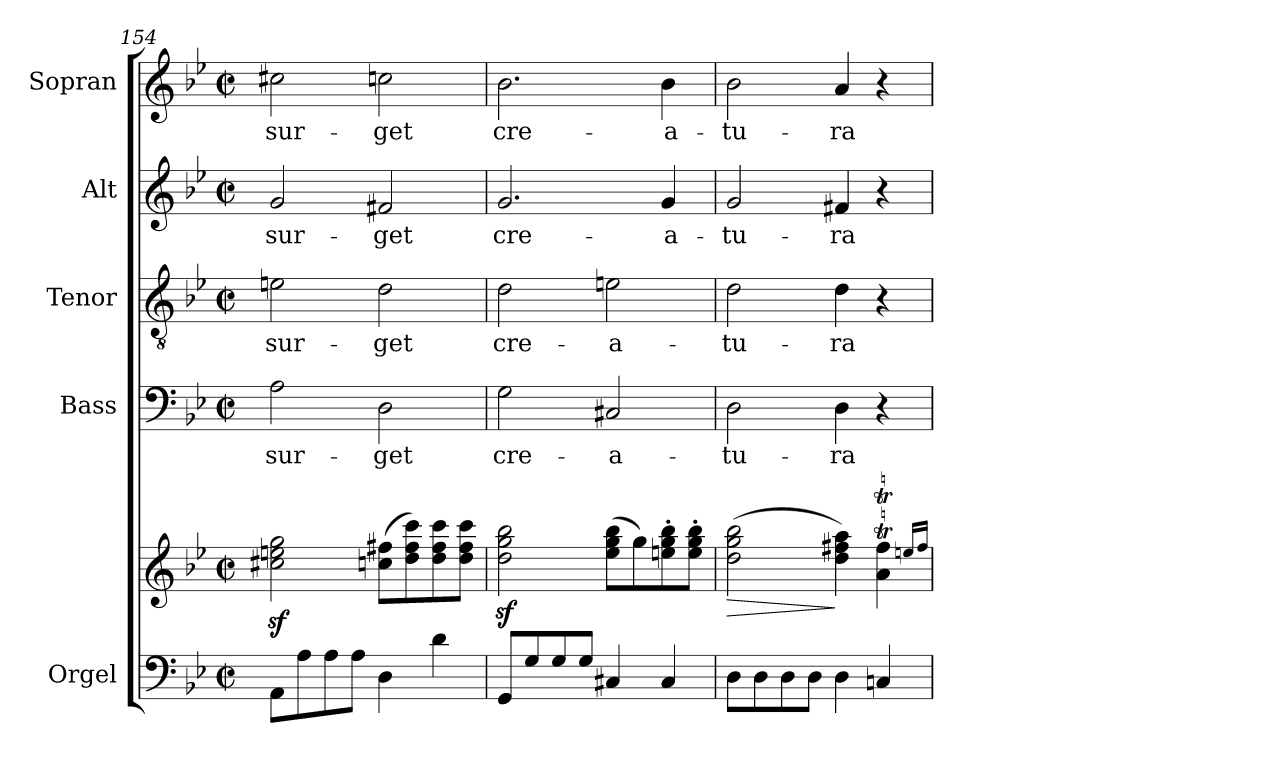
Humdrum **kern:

**kern	**kern	**dynam	**kern	**text	**kern	**text	**kern	**text	**kern	**text
*part5	*part5	*part5	*part4	*part4	*part3	*part3	*part2	*part2	*part1	*part1
*staff6	*staff5	*staff5/6	*staff4	*staff4	*staff3	*staff3	*staff2	*staff2	*staff1	*staff1
*I"Orgel	*	*	*I"Bass	*	*I"Tenor	*	*I"Alt	*	*I"Sopran	*
*I'Org.	*	*	*I'B.	*	*I'T.	*	*I'A.	*	*I'S.	*
*clefF4	*clefG2	*	*clefF4	*	*clefGv2	*	*clefG2	*	*clefG2	*
*k[b-e-]	*k[b-e-]	*	*k[b-e-]	*	*k[b-e-]	*	*k[b-e-]	*	*k[b-e-]	*
*B-:	*B-:	*	*B-:	*	*B-:	*	*B-:	*	*B-:	*
*M2/2	*M2/2	*	*M2/2	*	*M2/2	*	*M2/2	*	*M2/2	*
*met(c|)	*met(c|)	*	*met(c|)	*	*met(c|)	*	*met(c|)	*	*met(c|)	*
=154	=154	=154	=154	=154	=154	=154	=154	=154	=154	=154
!	!	!	!	!LO:LY:b	!	!LO:LY:b	!	!LO:LY:b	!	!LO:LY:b
8AA\L	2cc#X\z< 2een\z< 2gg\z<	.	2A\	-sur-	2en\	-sur-	2g/	-sur-	2cc#X\	-sur-
8A\	.	.	.	.	.	.	.	.	.	.
8A\	.	.	.	.	.	.	.	.	.	.
8A\J	.	.	.	.	.	.	.	.	.	.
!	!	!	!	!LO:LY:b	!	!LO:LY:b	!	!LO:LY:b	!	!LO:LY:b
4D\	(>8ccn\ 8ff#X\L	.	2D\	-get	2d\	-get	2f#X/	-get	2ccn\	-get
.	8dd\ 8ff#\ 8ccc\)	.	.	.	.	.	.	.	.	.
4d\	8dd\ 8ff#\ 8ccc\	.	.	.	.	.	.	.	.	.
.	8dd\ 8ff#\ 8ccc\J	.	.	.	.	.	.	.	.	.
=155	=155	=155	=155	=155	=155	=155	=155	=155	=155	=155
!	!	!	!	!LO:LY:b	!	!LO:LY:b	!	!LO:LY:b	!	!LO:LY:b
8GG/L	2dd\z< 2gg\z< 2bb-\z<	.	2G\	cre-	2d\	cre-	2.g/	cre-	2.b-\	cre-
8G/	.	.	.	.	.	.	.	.	.	.
8G/	.	.	.	.	.	.	.	.	.	.
8G/J	.	.	.	.	.	.	.	.	.	.
!	!	!	!	!LO:LY:b	!	!LO:LY:b	!	!	!	!
4C#X/	(>8ee-\ 8gg\ 8bb-\L	.	2C#X/	-a-	2en\	-a-	.	.	.	.
.	8gg\)	.	.	.	.	.	.	.	.	.
!	!	!	!	!	!	!	!	!LO:LY:b	!	!LO:LY:b
4C#/	8een\'> 8gg\'> 8bb-\'>	.	.	.	.	.	4g/	-a-	4b-\	-a-
.	8ee\'> 8gg\'> 8bb-\'>J	.	.	.	.	.	.	.	.	.
=156	=156	=156	=156	=156	=156	=156	=156	=156	=156	=156
!	!	!LO:HP:b	!	!LO:LY:b	!	!LO:LY:b	!	!LO:LY:b	!	!LO:LY:b
8D\L	(>2dd\ 2gg\ 2bb-\	>	2D\	-tu-	2d\	-tu-	2g/	-tu-	2b-\	-tu-
8D\	.	.	.	.	.	.	.	.	.	.
8D\	.	.	.	.	.	.	.	.	.	.
8D\J	.	.	.	.	.	.	.	.	.	.
!	!	!	!	!LO:LY:b	!	!LO:LY:b	!	!LO:LY:b	!	!LO:LY:b
4D\	4dd\ 4ff#X\ 4aa\)	]	4D\	-ra	4d\	-ra	4f#X/	-ra	4a/	-ra
4Cn/	4a\T 4ff#\T	.	4r	.	4r	.	4r	.	4r	.
.	16qeen/LL	.	.	.	.	.	.	.	.	.
.	16qff#/JJ	.	.	.	.	.	.	.	.	.
=	=	=	=	=	=	=	=	=	=	=
*-	*-	*-	*-	*-	*-	*-	*-	*-	*-	*-
